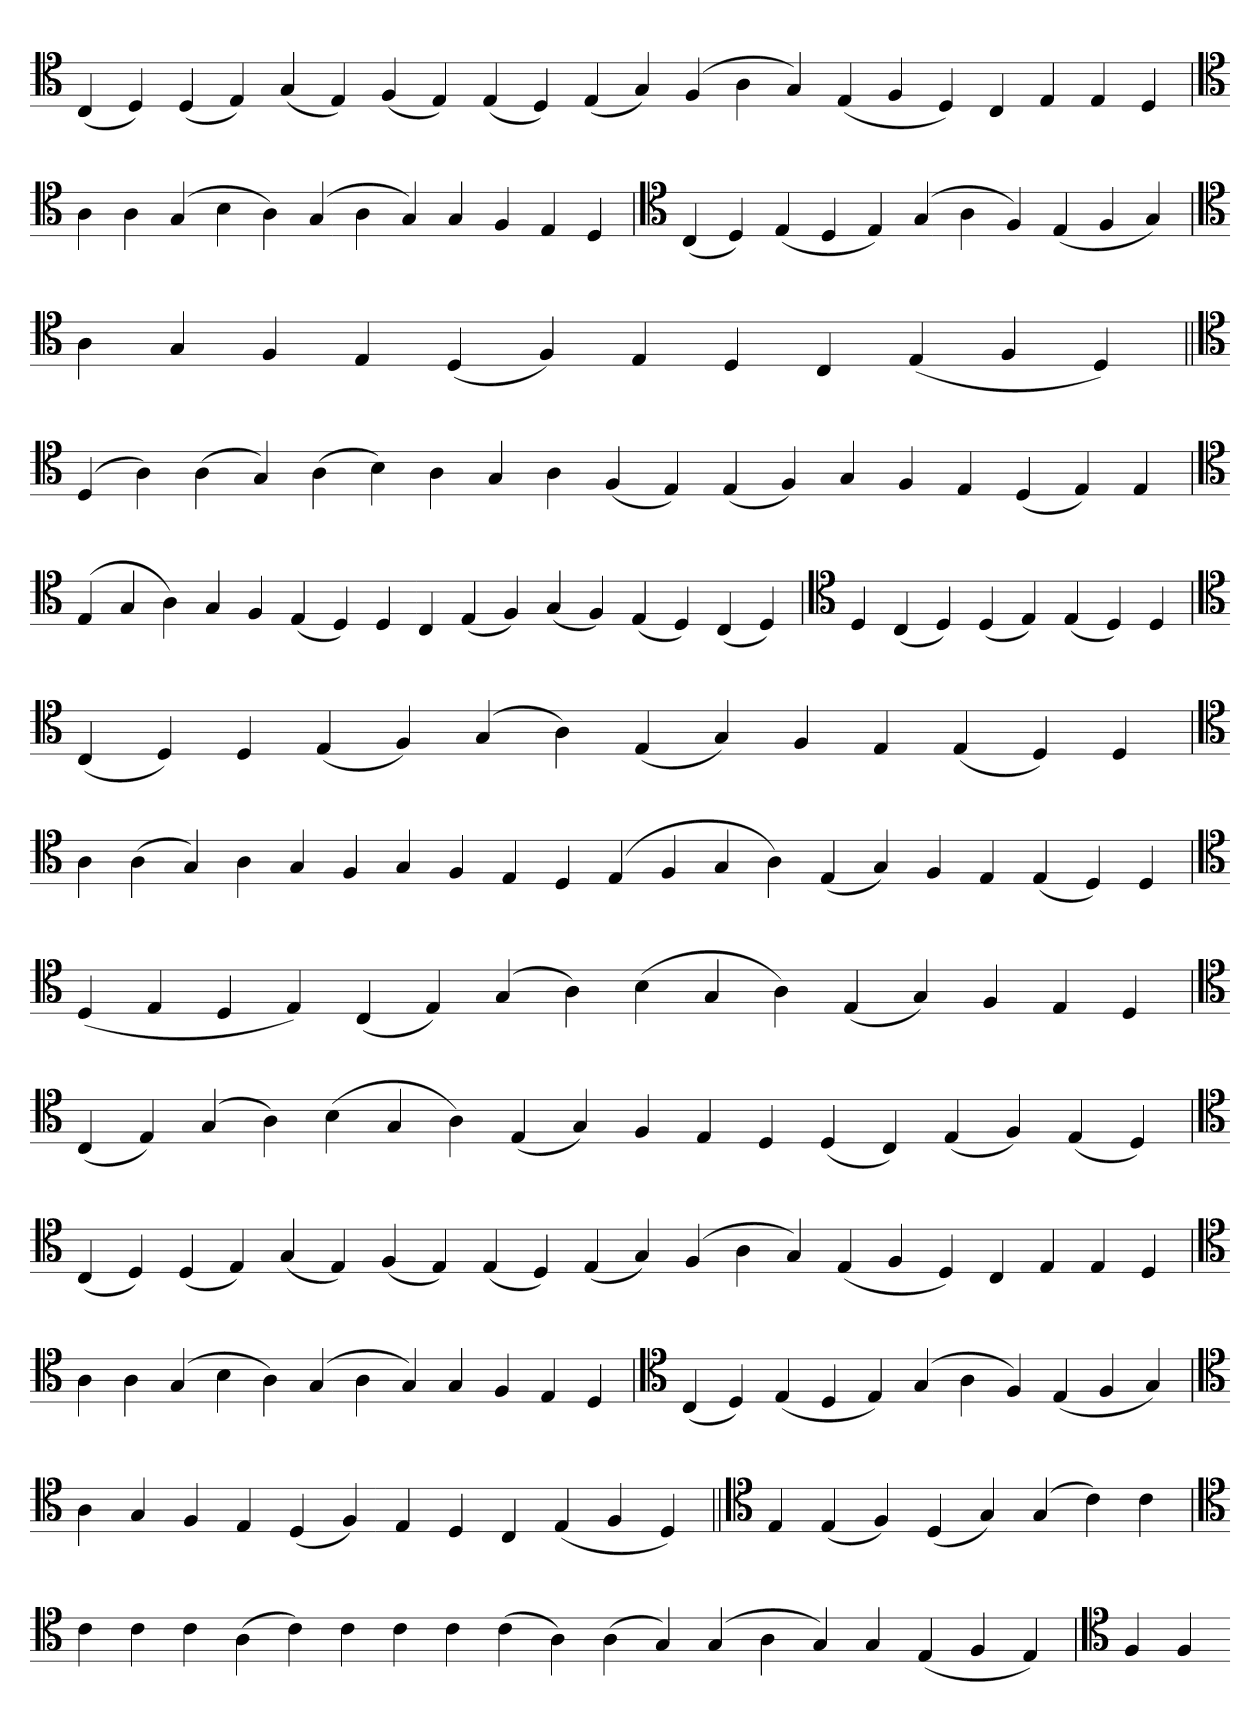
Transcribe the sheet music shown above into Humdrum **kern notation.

**kern
*part1
*staff1
*clefC4
=
(4C
4D)
(4D
4E)
(4G
4E)
(4F
4E)
(4E
4D)
(4E
4G)
(4F
4A
4G)
(4E
4F
4D)
4C
4E
4E
4D
='
*clefC4
4A
4A
(4G
4B
4A)
(4G
4A
4G)
4G
4F
4E
4D
=`
*clefC4
(4C
4D)
(4E
4D
4E)
(4G
4A
4F)
(4E
4F
4G)
=`
*clefC4
4A
4G
4F
4E
(4D
4F)
4E
4D
4C
(4E
4F
4D)
=||
*clefC4
(4D
4A)
(4A
4G)
(4A
4B)
4A
4G
4A
(4F
4E)
(4E
4F)
4G
4F
4E
(4D
4E)
4E
='
*clefC4
(4E
4G
4A)
4G
4F
(4E
4D)
4D
4C
(4E
4F)
(4G
4F)
(4E
4D)
(4C
4D)
=`
*clefC4
4D
(4C
4D)
(4D
4E)
(4E
4D)
4D
=
*clefC4
(4C
4D)
4D
(4E
4F)
(4G
4A)
(4E
4G)
4F
4E
(4E
4D)
4D
=`
*clefC4
4A
(4A
4G)
4A
4G
4F
4G
4F
4E
4D
(4E
4F
4G
4A)
(4E
4G)
4F
4E
(4E
4D)
4D
='
*clefC4
(4D
4E
4D
4E)
(4C
4E)
(4G
4A)
(4B
4G
4A)
(4E
4G)
4F
4E
4D
=`
*clefC4
(4C
4E)
(4G
4A)
(4B
4G
4A)
(4E
4G)
4F
4E
4D
(4D
4C)
(4E
4F)
(4E
4D)
='
*clefC4
(4C
4D)
(4D
4E)
(4G
4E)
(4F
4E)
(4E
4D)
(4E
4G)
(4F
4A
4G)
(4E
4F
4D)
4C
4E
4E
4D
='
*clefC4
4A
4A
(4G
4B
4A)
(4G
4A
4G)
4G
4F
4E
4D
=`
*clefC4
(4C
4D)
(4E
4D
4E)
(4G
4A
4F)
(4E
4F
4G)
=`
*clefC4
4A
4G
4F
4E
(4D
4F)
4E
4D
4C
(4E
4F
4D)
=||
*clefC4
4E
(4E
4F)
(4D
4G)
(4G
4c)
4c
=`
*clefC4
4c
4c
4c
(4A
4c)
4c
4c
4c
(4c
4A)
(4A
4G)
(4G
4A
4G)
4G
(4E
4F
4E)
='
*clefC4
4F
4F
=-
*-
